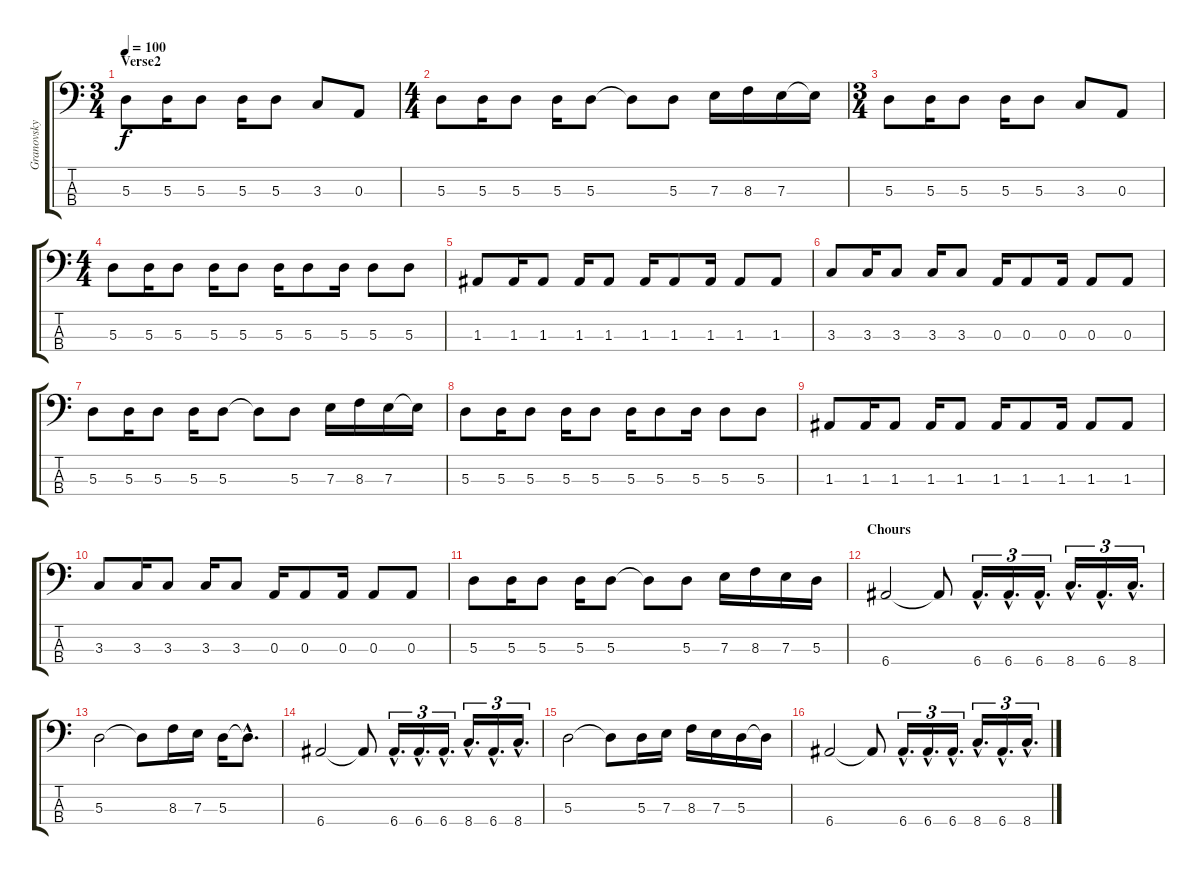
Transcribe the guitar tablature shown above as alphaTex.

\track ("Granovsky" "Granovsky") {instrument fretlessbass}
\staff {score tabs}
\tuning (G2 D2 A1 E1) {hide}
\ts (3 4)
\section ("" "Verse2")
\tempo 100
\clef f4
\ks c
5.3.8{dy f} 5.3.16 5.3.8 5.3.16 5.3.8 3.3.8 0.3.8 |
\ts (4 4)
5.3.8 5.3.16 5.3.8 5.3.16 5.3.8 5.3{t}.8 5.3.8 7.3.16 8.3.16 7.3.16 7.3{t}.16 |
\ts (3 4)
5.3.8 5.3.16 5.3.8 5.3.16 5.3.8 3.3.8 0.3.8 |
\ts (4 4)
5.3.8 5.3.16 5.3.8 5.3.16 5.3.8 5.3.16 5.3.8 5.3.16 5.3.8 5.3.8 |
1.3.8 1.3.16 1.3.8 1.3.16 1.3.8 1.3.16 1.3.8 1.3.16 1.3.8 1.3.8 |
3.3.8 3.3.16 3.3.8 3.3.16 3.3.8 0.3.16 0.3.8 0.3.16 0.3.8 0.3.8 |
5.3.8 5.3.16 5.3.8 5.3.16 5.3.8 5.3{t}.8 5.3.8 7.3.16 8.3.16 7.3.16 7.3{t}.16 |
5.3.8 5.3.16 5.3.8 5.3.16 5.3.8 5.3.16 5.3.8 5.3.16 5.3.8 5.3.8 |
1.3.8 1.3.16 1.3.8 1.3.16 1.3.8 1.3.16 1.3.8 1.3.16 1.3.8 1.3.8 |
3.3.8 3.3.16 3.3.8 3.3.16 3.3.8 0.3.16 0.3.8 0.3.16 0.3.8 0.3.8 |
5.3.8 5.3.16 5.3.8 5.3.16 5.3.8 5.3{t}.8 5.3.8 7.3.16 8.3.16 7.3.16 5.3.16 |
\section ("" "Chours")
6.4.2 6.4{t}.8 6.4{hac}.16{d tu (3 2)} 6.4{hac}.16{d tu (3 2)} 6.4{hac}.16{d tu (3 2)} 8.4{hac}.16{d tu (3 2)} 6.4{hac}.16{d tu (3 2)} 8.4{hac}.16{d tu (3 2)} |
5.3.2 5.3{t}.8 8.3.16 7.3.16 5.3.16 5.3{hac t}.8{d} |
6.4.2 6.4{t}.8 6.4{hac}.16{d tu (3 2)} 6.4{hac}.16{d tu (3 2)} 6.4{hac}.16{d tu (3 2)} 8.4{hac}.16{d tu (3 2)} 6.4{hac}.16{d tu (3 2)} 8.4{hac}.16{d tu (3 2)} |
5.3.2 5.3{t}.8 5.3.16 7.3.16 8.3.16 7.3.16 5.3.16 5.3{t}.16 |
6.4.2 6.4{t}.8 6.4{hac}.16{d tu (3 2)} 6.4{hac}.16{d tu (3 2)} 6.4{hac}.16{d tu (3 2)} 8.4{hac}.16{d tu (3 2)} 6.4{hac}.16{d tu (3 2)} 8.4{hac}.16{d tu (3 2)}
